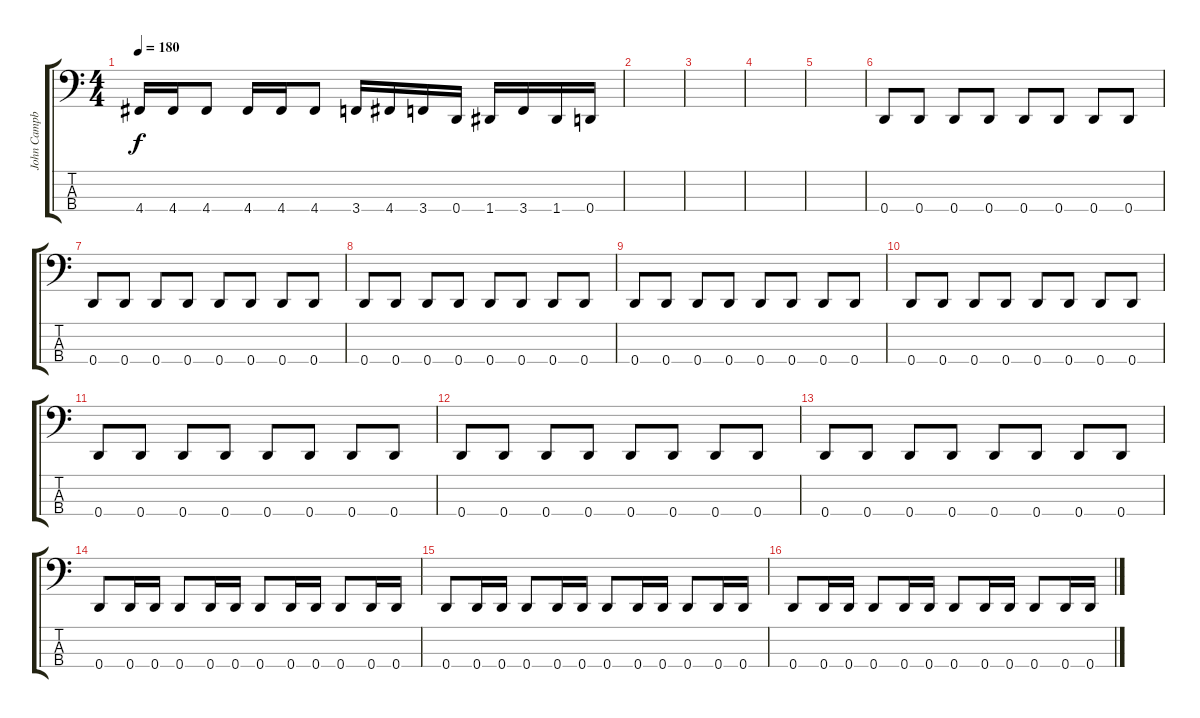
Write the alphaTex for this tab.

\track ("John Campbell" "John Campb") {instrument electricbasspick}
\staff {score tabs}
\tuning (G2 D2 A1 D1) {hide}
\ts (4 4)
\tempo 180
\clef f4
\ks c
4.4.16{dy f} 4.4.16 4.4.8 4.4.16 4.4.16 4.4.8 3.4.16 4.4.16 3.4.16 0.4.16 1.4.16 3.4.16 1.4.16 0.4.16 |
|
|
|
|
0.4.8 0.4.8 0.4.8 0.4.8 0.4.8 0.4.8 0.4.8 0.4.8 |
0.4.8 0.4.8 0.4.8 0.4.8 0.4.8 0.4.8 0.4.8 0.4.8 |
0.4.8 0.4.8 0.4.8 0.4.8 0.4.8 0.4.8 0.4.8 0.4.8 |
0.4.8 0.4.8 0.4.8 0.4.8 0.4.8 0.4.8 0.4.8 0.4.8 |
0.4.8 0.4.8 0.4.8 0.4.8 0.4.8 0.4.8 0.4.8 0.4.8 |
0.4.8 0.4.8 0.4.8 0.4.8 0.4.8 0.4.8 0.4.8 0.4.8 |
0.4.8 0.4.8 0.4.8 0.4.8 0.4.8 0.4.8 0.4.8 0.4.8 |
0.4.8 0.4.8 0.4.8 0.4.8 0.4.8 0.4.8 0.4.8 0.4.8 |
0.4.8 0.4.16 0.4.16 0.4.8 0.4.16 0.4.16 0.4.8 0.4.16 0.4.16 0.4.8 0.4.16 0.4.16 |
0.4.8 0.4.16 0.4.16 0.4.8 0.4.16 0.4.16 0.4.8 0.4.16 0.4.16 0.4.8 0.4.16 0.4.16 |
0.4.8 0.4.16 0.4.16 0.4.8 0.4.16 0.4.16 0.4.8 0.4.16 0.4.16 0.4.8 0.4.16 0.4.16
